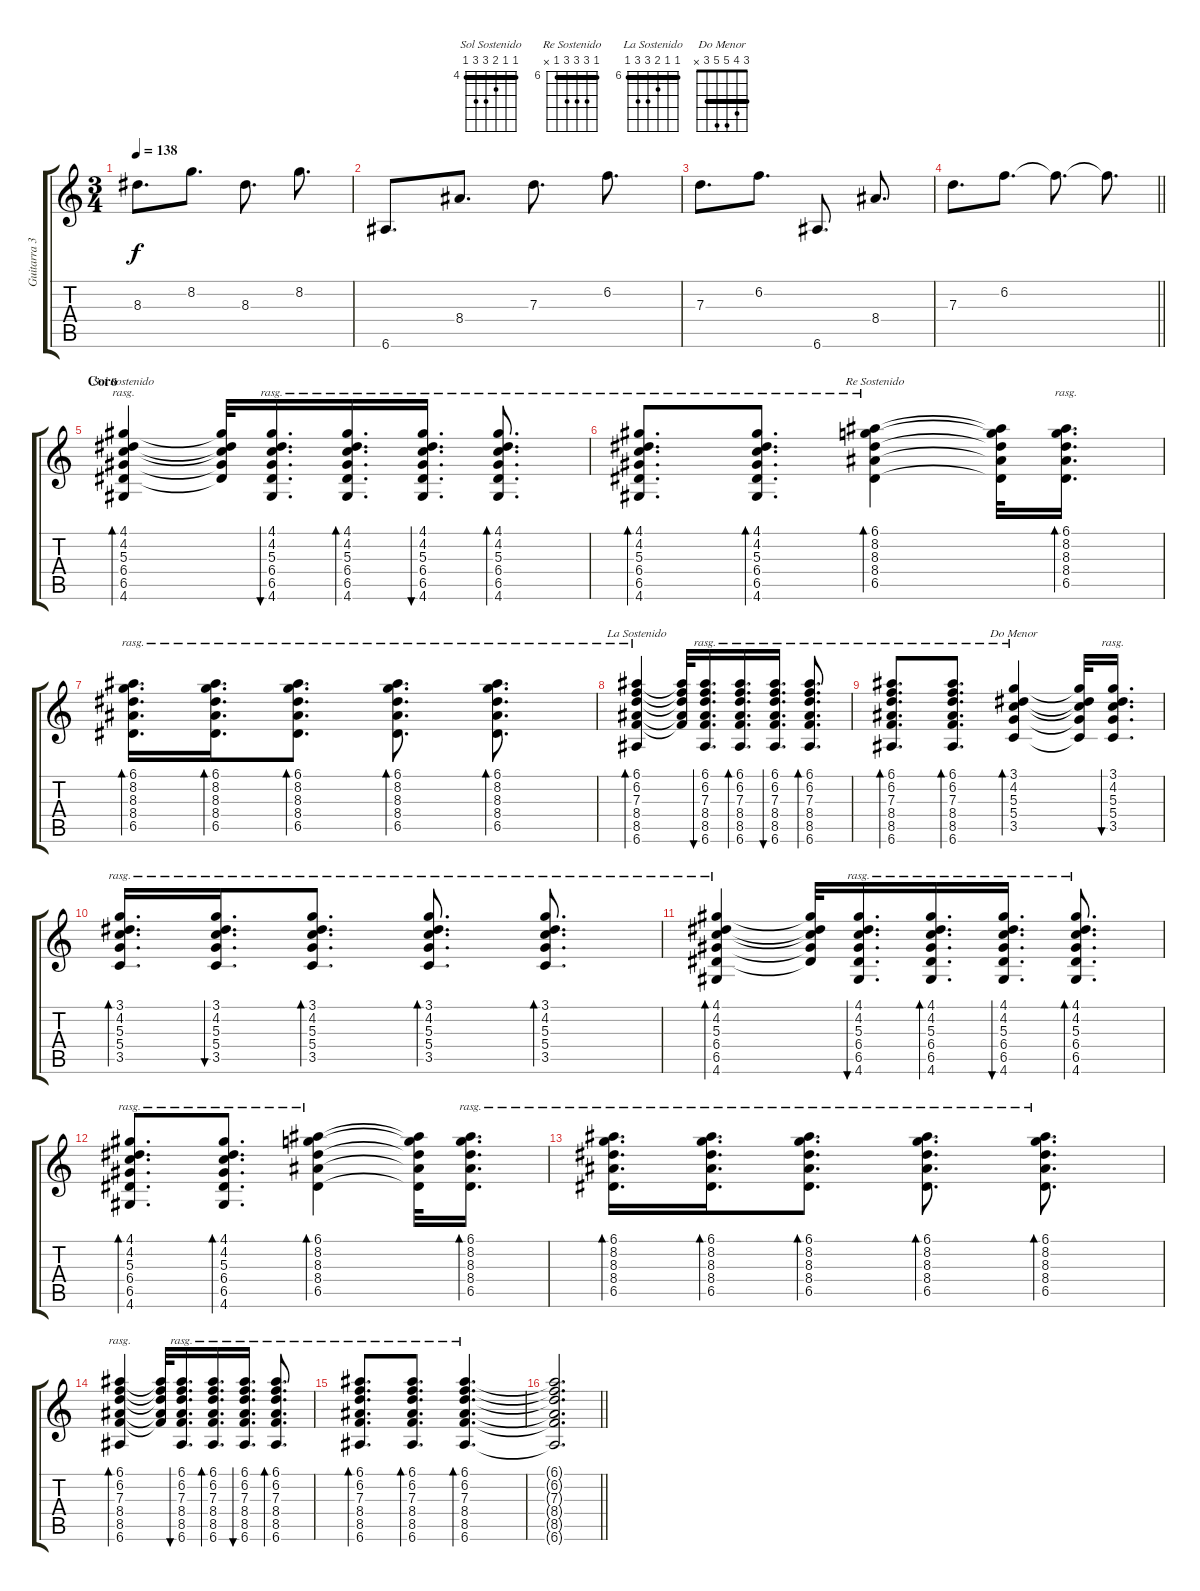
\track ("Guitarra 3 (Arpegio)" "Guitarra 3") {instrument acousticguitarsteel}
\staff {score tabs}
\tuning (E4 B3 G3 D3 A2 E2) {hide}
\chord ("Sol Sostenido" 4 4 5 6 6 4) {firstfret 4 barre 4}
\chord ("Re Sostenido" 6 8 8 8 6 x) {firstfret 6 barre 6}
\chord ("La Sostenido" 6 6 7 8 8 6) {firstfret 6 barre 6}
\chord ("Do Menor" 3 4 5 5 3 x) {barre 3}
\ts (3 4)
\tempo 138
\clef g2
\ks c
8.3.8{d dy f} 8.2.8{d} 8.3.8{d} 8.2.8{d} |
6.6.8{d} 8.4.8{d} 7.3.8{d} 6.2.8{d} |
7.3.8{d} 6.2.8{d} 6.6.8{d} 8.4.8{d} |
\barLineRight lightlight
7.3.8{d} 6.2.8{d} 6.2{t}.8{d} 6.2{t}.8{d} |
\section ("" "Coro")
(4.1 4.2 5.3 6.4 6.5 4.6).4{bd 30 ch "Sol Sostenido" rasg ii volume 7} (4.1{t} 4.2{t} 5.3{t} 6.4{t} 6.5{t}).32 (4.1 4.2 5.3 6.4 6.5 4.6).16{d bu 30 rasg ii} (4.1 4.2 5.3 6.4 6.5 4.6).16{d bd 30 rasg ii} (4.1 4.2 5.3 6.4 6.5 4.6).16{d bu 30 rasg ii} (4.1 4.2 5.3 6.4 6.5 4.6).8{d bd 30 rasg ii} |
(4.1 4.2 5.3 6.4 6.5 4.6).8{d bd 30 rasg ii} (4.1 4.2 5.3 6.4 6.5 4.6).8{d bd 30 rasg ii} (6.1 8.2 8.3 8.4 6.5).4{bd 30 ch "Re Sostenido" rasg ii} (6.1{t} 8.2{t} 8.3{t} 8.4{t} 6.5{t}).32 (6.1 8.2 8.3 8.4 6.5).16{d bd 30 rasg ii} |
(6.1 8.2 8.3 8.4 6.5).16{d bd 30 rasg ii} (6.1 8.2 8.3 8.4 6.5).16{d bd 30 rasg ii} (6.1 8.2 8.3 8.4 6.5).8{d bd 30 rasg ii} (6.1 8.2 8.3 8.4 6.5).8{d bd 30 rasg ii} (6.1 8.2 8.3 8.4 6.5).8{d bd 30 rasg ii} |
(6.1 6.2 7.3 8.4 8.5 6.6).4{bd 30 ch "La Sostenido" rasg ii} (6.1{t} 6.2{t} 7.3{t} 8.4{t} 8.5{t}).32 (6.1 6.2 7.3 8.4 8.5 6.6).16{d bu 30 rasg ii} (6.1 6.2 7.3 8.4 8.5 6.6).16{d bd 30 rasg ii} (6.1 6.2 7.3 8.4 8.5 6.6).16{d bu 30 rasg ii} (6.1 6.2 7.3 8.4 8.5 6.6).8{d bd 30 rasg ii} |
(6.1 6.2 7.3 8.4 8.5 6.6).8{d bd 30 rasg ii} (6.1 6.2 7.3 8.4 8.5 6.6).8{d bd 30 rasg ii} (3.1 4.2 5.3 5.4 3.5).4{bd 30 ch "Do Menor" rasg ii} (3.1{t} 4.2{t} 5.3{t} 5.4{t} 3.5{t}).32 (3.1 4.2 5.3 5.4 3.5).16{d bu 30 rasg ii} |
(3.1 4.2 5.3 5.4 3.5).16{d bd 30 rasg ii} (3.1 4.2 5.3 5.4 3.5).16{d bu 30 rasg ii} (3.1 4.2 5.3 5.4 3.5).8{d bd 30 rasg ii} (3.1 4.2 5.3 5.4 3.5).8{d bd 30 rasg ii} (3.1 4.2 5.3 5.4 3.5).8{d bd 30 rasg ii} |
(4.1 4.2 5.3 6.4 6.5 4.6).4{bd 30 rasg ii} (4.1{t} 4.2{t} 5.3{t} 6.4{t} 6.5{t}).32 (4.1 4.2 5.3 6.4 6.5 4.6).16{d bu 30 rasg ii} (4.1 4.2 5.3 6.4 6.5 4.6).16{d bd 30 rasg ii} (4.1 4.2 5.3 6.4 6.5 4.6).16{d bu 30 rasg ii} (4.1 4.2 5.3 6.4 6.5 4.6).8{d bd 30 rasg ii} |
(4.1 4.2 5.3 6.4 6.5 4.6).8{d bd 30 rasg ii} (4.1 4.2 5.3 6.4 6.5 4.6).8{d bd 30 rasg ii} (6.1 8.2 8.3 8.4 6.5).4{bd 30 rasg ii} (6.1{t} 8.2{t} 8.3{t} 8.4{t} 6.5{t}).32 (6.1 8.2 8.3 8.4 6.5).16{d bd 30 rasg ii} |
(6.1 8.2 8.3 8.4 6.5).16{d bd 30 rasg ii} (6.1 8.2 8.3 8.4 6.5).16{d bd 30 rasg ii} (6.1 8.2 8.3 8.4 6.5).8{d bd 30 rasg ii} (6.1 8.2 8.3 8.4 6.5).8{d bd 30 rasg ii} (6.1 8.2 8.3 8.4 6.5).8{d bd 30 rasg ii} |
(6.1 6.2 7.3 8.4 8.5 6.6).4{bd 30 rasg ii} (6.1{t} 6.2{t} 7.3{t} 8.4{t} 8.5{t}).32 (6.1 6.2 7.3 8.4 8.5 6.6).16{d bu 30 rasg ii} (6.1 6.2 7.3 8.4 8.5 6.6).16{d bd 30 rasg ii} (6.1 6.2 7.3 8.4 8.5 6.6).16{d bu 30 rasg ii} (6.1 6.2 7.3 8.4 8.5 6.6).8{d bd 30 rasg ii} |
(6.1 6.2 7.3 8.4 8.5 6.6).8{d bd 30 rasg ii} (6.1 6.2 7.3 8.4 8.5 6.6).8{d bd 30 rasg ii} (6.1 6.2 7.3 8.4 8.5 6.6).4{d bd 30 rasg ii} |
\barLineRight lightlight
(6.1{t} 6.2{t} 7.3{t} 8.4{t} 8.5{t} 6.6{t}).2{d}
